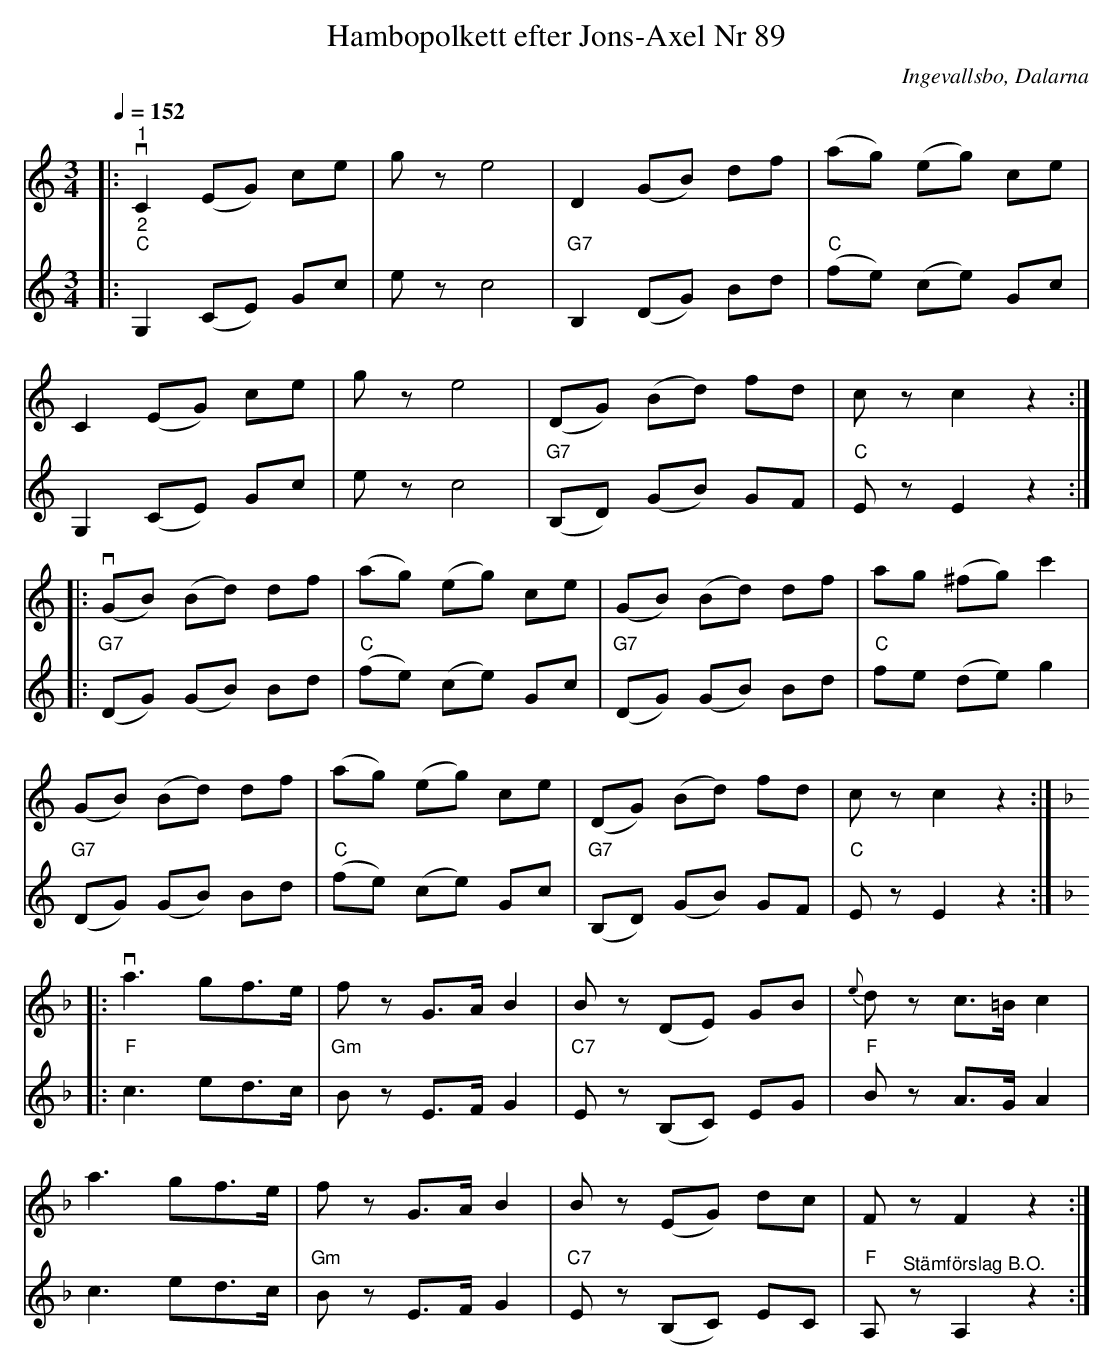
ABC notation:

X:1
T:Hambopolkett efter Jons-Axel Nr 89
O:Ingevallsbo, Dalarna
L:1/8
Q:1/4=152
M:3/4
K:C
V:1
|:"^1"v C2 (EG) ce | g z e4 | D2 (GB) df | (ag) (eg) ce |
C2 (EG) ce | g z e4 | (DG) (Bd) fd | c z c2 z2 ::
v (GB) (Bd) df | (ag) (eg) ce | (GB) (Bd) df | ag (^fg) c'2 |
(GB) (Bd) df | (ag) (eg) ce | (DG) (Bd) fd | c z c2 z2 ::
[K:F]v a3 gf>e | f z G>A B2 | B z (DE) GB |{e} d z c>=B c2 |
a3 gf>e | f z G>A B2 | B z (EG) dc | F z F2 z2 :|
V:2
|:"^2""C" G,2 (CE) Gc | e z c4 |"G7" B,2 (DG) Bd |"C" (fe) (ce) Gc |
G,2 (CE) Gc | e z c4 | "G7" (B,D) (GB) GF |"C" E z E2 z2 ::
"G7" (DG) (GB) Bd |"C" (fe) (ce) Gc |"G7" (DG) (GB) Bd | "C" fe (de) g2 |
"G7" (DG) (GB) Bd |"C" (fe) (ce) Gc |"G7" (B,D) (GB) GF |"C" E z E2 z2 ::
[K:F]"F" c3 ed>c |"Gm" B z E>F G2 |"C7" E z (B,C) EG |"F" B z A>G A2 |
c3 ed>c | "Gm" B  z E>F G2 | "C7" E z (B,C) EC |"F" A, "^Stämförslag B.O." z A,2 z2 :|
